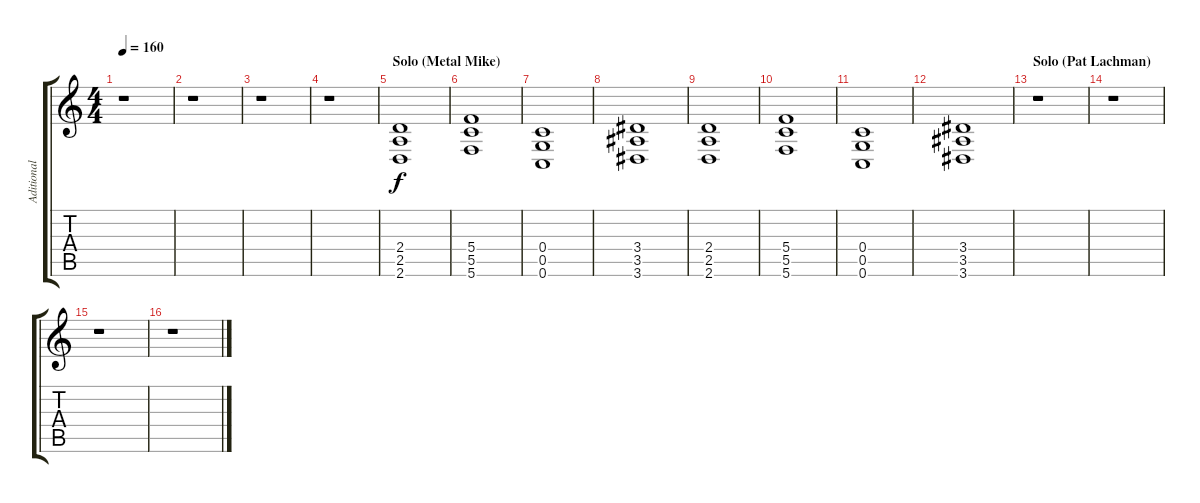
\track ("Aditional Guitar" "Aditional ") {instrument distortionguitar}
\staff {score tabs}
\tuning (D4 A3 F3 C3 G2 C2) {hide}
\ts (4 4)
\tempo 160
\clef g2
\ks c
r.1{dy f} |
r.1 |
r.1 |
r.1 |
\section ("" "Solo (Metal Mike)")
(2.4 2.5 2.6).1 |
(5.4 5.5 5.6).1 |
(0.4 0.5 0.6).1 |
(3.4 3.5 3.6).1 |
(2.4 2.5 2.6).1 |
(5.4 5.5 5.6).1 |
(0.4 0.5 0.6).1 |
(3.4 3.5 3.6).1 |
\section ("" "Solo (Pat Lachman)")
r.1 |
r.1 |
r.1 |
r.1
